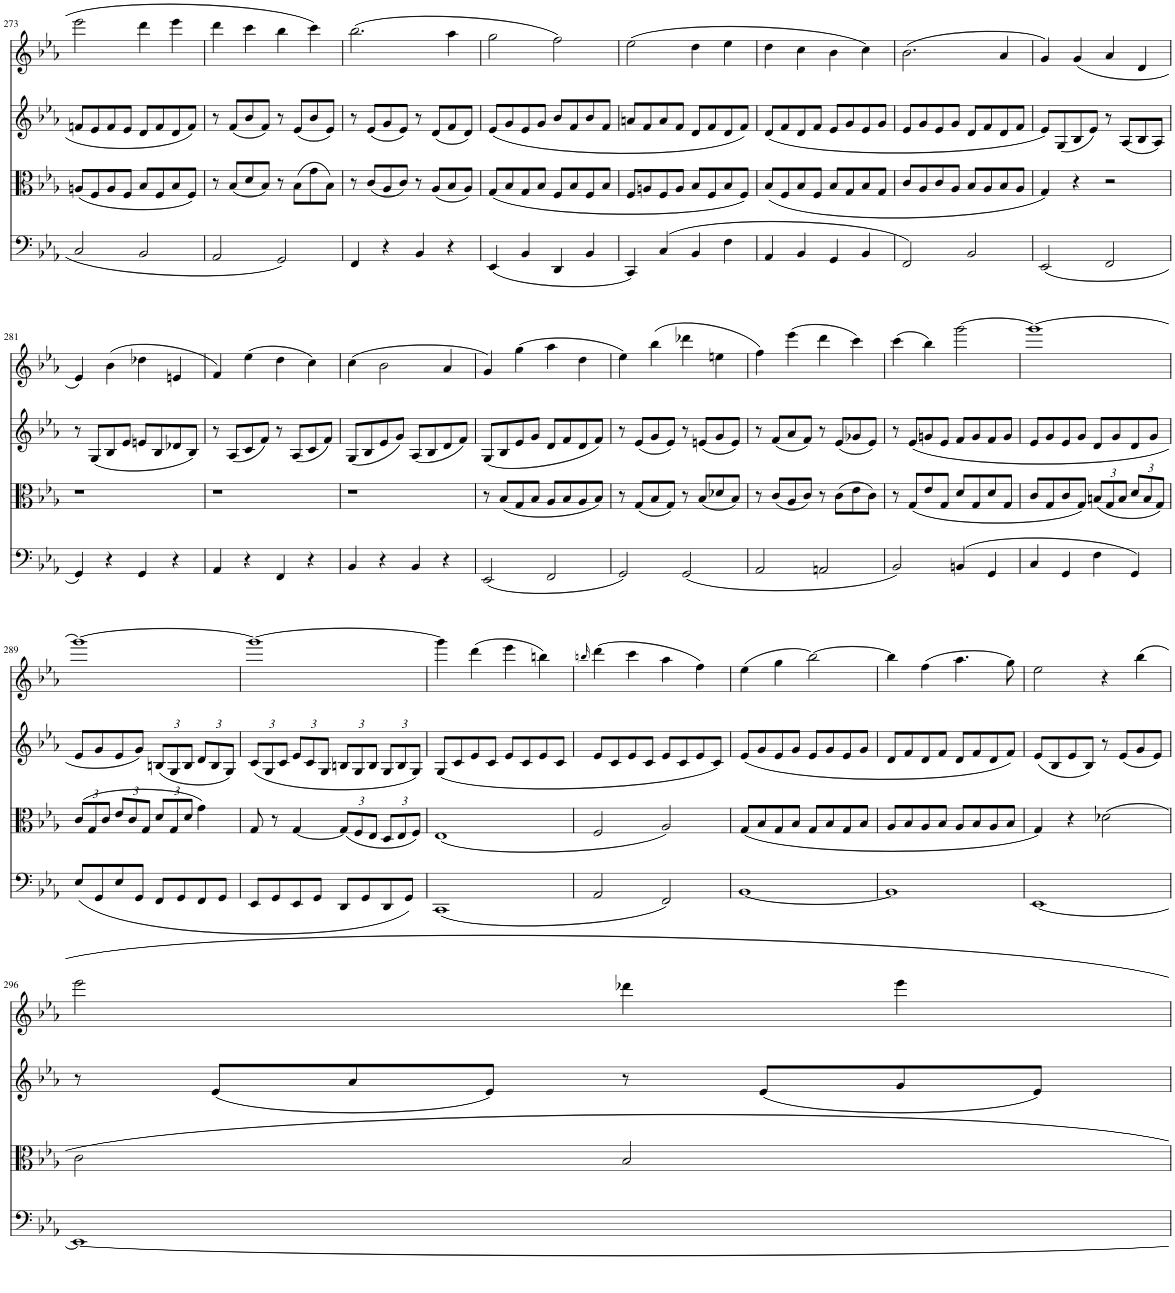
**kern	**kern	**kern	**kern
*part4	*part3	*part2	*part1
*staff4	*staff3	*staff2	*staff1
*I"Sampler	*I"Sampler	*I"Sampler	*I"Sampler
*I'Samp	*I'Samp	*I'Samp	*I'Samp
!!LO:PB:g=z
*clefF4	*clefC3	*clefG2	*clefG2
*k[b-e-a-]	*k[b-e-a-]	*k[b-e-a-]	*k[b-e-a-]
*M4/4	*M4/4	*M4/4	*M4/4
*met(c)	*met(c)	*met(c)	*met(c)
=273	=273	=273	=273
2C/	(8An/L	8fn/L	2eee-\
.	8F/	8e-/	.
.	8A/	8f/	.
.	8F/J	8e-/J	.
2BB-/	8B-/L	8d/L	4ddd\
.	8F/	8f/	.
.	8B-/	8d/	4eee-\
.	8F/J)	8f/J	.
=274	=274	=274	=274
2AA-/	8r	8r	4ddd\
.	(8B-/L	(8f/L	.
.	8d/	8b-/	4ccc\
.	8B-/J)	8f/J)	.
2GG/	8r	8r	4bb-\
.	(8B-\L	(8e-/L	.
.	8g\	8b-/	4ccc\
.	8B-\J)	8e-/J)	.
=275	=275	=275	=275
4FF/	8r	8r	(2.bb-\
.	(8c/L	(8e-/L	.
4r	8A-/	8g/	.
.	8c/J)	8e-/J)	.
4BB-/	8r	8r	.
.	(8A-/L	(8d/L	.
4r	8B-/	8f/	4aa-\
.	8A-/J)	8d/J)	.
=276	=276	=276	=276
(4EE-/	(8G/L	(8e-/L	2gg\
.	8B-/	8g/	.
4BB-/	8G/	8e-/	.
.	8B-/J	8g/J	.
4DD/	8F/L	8b-/L	2ff\)
.	8B-/	8f/	.
4BB-/	8F/	8b-/	.
.	8B-/J	8f/J	.
=277	=277	=277	=277
4CC/)	8F/L	8an/L	(2ee-\
.	8An/	8f/	.
(4C/	8F/	8a/	.
.	8A/J	8f/J	.
4BB-/	8B-/L	8d/L	4dd\
.	8F/	8f/	.
4F\	8B-/	8d/	4ee-\
.	8F/J)	8f/J)	.
=278	=278	=278	=278
4AA-/	(8B-/L	(8d/L	4dd\
.	8F/	8f/	.
4BB-/	8B-/	8d/	4cc\
.	8F/J	8f/J	.
4GG/	8B-/L	8e-/L	4b-\
.	8G/	8g/	.
4BB-/	8B-/	8e-/	4cc\)
.	8G/J	8g/J	.
=279	=279	=279	=279
2FF/)	8c/L	8e-/L	(2.b-\
.	8A-/	8g/	.
.	8c/	8e-/	.
.	8A-/J	8g/J	.
2BB-/	8B-/L	8d/L	.
.	8A-/	8f/	.
.	8B-/	8d/	4a-/
.	8A-/J	8f/J	.
=280	=280	=280	=280
(2EE-/	4G/)	8e-/L)	4g/)
.	.	(8G/	.
.	4r	8B-/	(4g/
.	.	8e-/J)	.
2FF/	2r	8r	4a-/
.	.	(8A-/L	.
.	.	8B-/	4d/
.	.	8A-/J)	.
!!LO:LB:g=z
=281	=281	=281	=281
4GG/)	1r	8r	4e-/)
.	.	(8G/L	.
4r	.	8B-/	(4b-\
.	.	8e-/J	.
4GG/	.	8en/L	4dd-X\
.	.	8B-/	.
4r	.	8d-X/	4en/
.	.	8B-/J)	.
=282	=282	=282	=282
4AA-/	1r	8r	4f/)
.	.	(8A-/L	.
4r	.	8c/	(4ee-\
.	.	8f/J)	.
4FF/	.	8r	4dd\
.	.	(8A-/L	.
4r	.	8c/	4cc\)
.	.	8f/J)	.
=283	=283	=283	=283
4BB-/	1r	(8G/L	(4cc\
.	.	8B-/	.
4r	.	8e-/	2b-\
.	.	8g/J)	.
4BB-/	.	(8A-/L	.
.	.	8B-/	.
4r	.	8d/	4a-/
.	.	8f/J)	.
=284	=284	=284	=284
(2EE-/	8r	(8G/L	4g/)
.	(8B-/L	8B-/	.
.	8G/	8e-/	(4gg\
.	8B-/J	8g/J	.
2FF/	8A-/L	8d/L	4aa-\
.	8B-/	8f/	.
.	8A-/	8d/	4dd\
.	8B-/J)	8f/J)	.
=285	=285	=285	=285
2GG/)	8r	8r	4ee-\)
.	(8G/L	(8e-/L	.
.	8B-/	8g/	(4bb-\
.	8G/J)	8e-/J)	.
(2GG/	8r	8r	4ddd-X\
.	(8B-/L	(8en/L	.
.	8d-X/	8g/	4een\
.	8B-/J)	8e/J)	.
=286	=286	=286	=286
2AA-/	8r	8r	4ff\)
.	(8c/L	(8f/L	.
.	8A-/	8a-/	(4eee-\
.	8c/J)	8f/J)	.
2AAn/	8r	8r	4ddd\
.	(8c\L	(8e-/L	.
.	8e-\	8g-X/	4ccc\)
.	8c\J)	8e-/J)	.
=287	=287	=287	=287
2BB-/)	8r	8r	(4ccc\
.	(8G/L	(8e-/L	.
.	8e-/	8gn/	4bb-\)
.	8G/J	8e-/J	.
(4BBn/	8d/L	8f/L	[2ggg\
.	8G/	8g/	.
4GG/	8d/	8f/	.
.	8G/J	8g/J	.
=288	=288	=288	=288
4C/	8c/L	8e-/L	1ggg_
.	8G/	8g/	.
4GG/	8c/	8e-/	.
.	8G/J)	8g/J	.
*	*Xbrackettup	*	*
4F\	(12Bn/L	8d/L	.
.	12G/	.	.
.	.	8g/	.
.	12B/J	.	.
4GG/)	12d/L	8d/	.
.	12B/	.	.
.	.	8g/J	.
.	12G/J)	.	.
!!LO:LB:g=z
=289	=289	=289	=289
(8E-/L	(12c/L	8e-/L	1ggg_
.	12G/	.	.
8GG/	.	8g/	.
.	12c/J	.	.
8E-/	12e-/L	8e-/	.
.	12c/	.	.
8GG/J	.	8g/J)	.
.	12G/J	.	.
*	*	*Xbrackettup	*
8FF/L	12d/L	(12Bn/L	.
.	12G/	12G/	.
8GG/	.	.	.
.	12d/J	12B/J	.
8FF/	4g\)	12d/L	.
.	.	12B/	.
8GG/J	.	.	.
.	.	12G/J)	.
=290	=290	=290	=290
8EE-/L	8G/	(12c/L	1ggg_
.	.	12G/	.
8GG/	8r	.	.
.	.	12c/J	.
8EE-/	[4G/	12e-/L	.
.	.	12c/	.
8GG/J	.	.	.
.	.	12G/J	.
8DD/L	(12G/L]	12Bn/L	.
.	12F/	12G/	.
8GG/	.	.	.
.	12E-/J	12B/J	.
8DD/	12D/L	12G/L	.
.	12E-/	12B/	.
8GG/J)	.	.	.
.	12F/J)	12G/J)	.
=291	=291	=291	=291
(1CC	(1E-	(8G/L	4ggg\]
.	.	8c/	.
.	.	8e-/	(4ddd\
.	.	8c/J	.
.	.	8e-/L	4eee-\
.	.	8c/	.
.	.	8e-/	4bbn\)
.	.	8c/J	.
=292	=292	=292	=292
.	.	.	16qbbn/
2AA-/	2F/	8e-/L	(4ddd\
.	.	8c/	.
.	.	8e-/	4ccc\
.	.	8c/J	.
2FF/)	2A-/)	8e-/L	4aa-\
.	.	8c/	.
.	.	8e-/	4ff\)
.	.	8c/J)	.
=293	=293	=293	=293
[1BB-	(8G/L	(8e-/L	(4ee-\
.	8B-/	8g/	.
.	8G/	8e-/	4gg\
.	8B-/J	8g/J	.
.	8G/L	8e-/L	[2bb-\)
.	8B-/	8g/	.
.	8G/	8e-/	.
.	8B-/J	8g/J	.
=294	=294	=294	=294
1BB-]	8A-/L	8d/L	4bb-\]
.	8B-/	8f/	.
.	8A-/	8d/	(4ff\
.	8B-/J	8f/J	.
.	8A-/L	8d/L	4.aa-\
.	8B-/	8f/	.
.	8A-/	8d/	.
.	8B-/J	8f/J)	8gg\)
=295	=295	=295	=295
[1EE-	4G/)	(8e-/L	2ee-\
.	.	8B-/	.
.	4r	8e-/	.
.	.	8B-/J)	.
.	2d-X\	8r	4r
.	.	(8e-/L	.
.	.	8g/	4bb-\
.	.	8e-/J)	.
!!LO:LB:g=z
=296	=296	=296	=296
1EE-_	2c\	8r	2eee-\
.	.	(8e-/L	.
.	.	8a-/	.
.	.	8e-/J)	.
.	2B-/	8r	4ddd-X\
.	.	(8e-/L	.
.	.	8g/	4eee-\
.	.	8e-/J)	.
=	=	=	=
*-	*-	*-	*-
